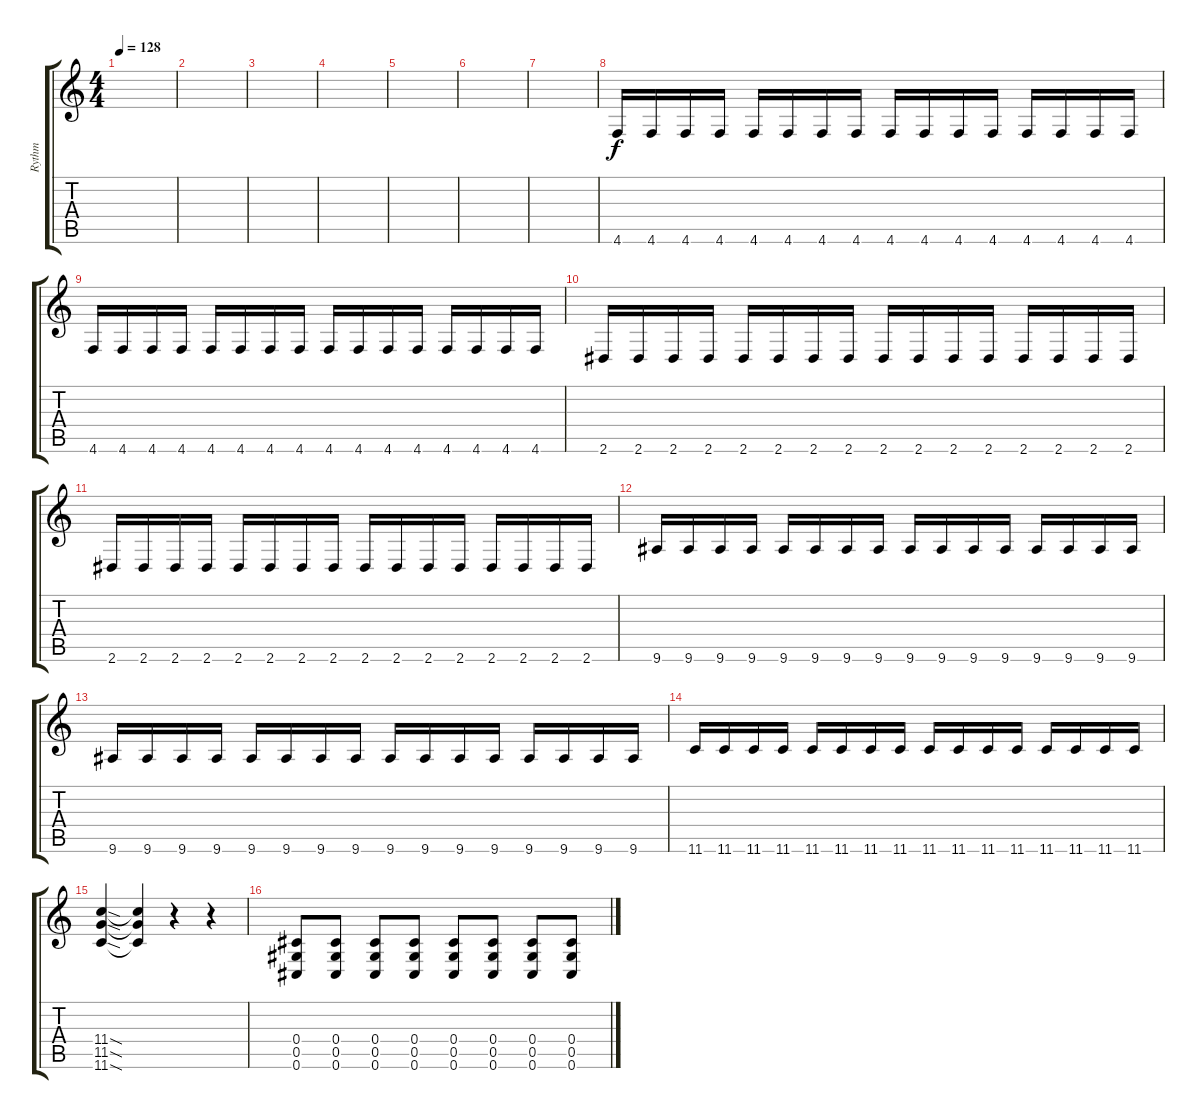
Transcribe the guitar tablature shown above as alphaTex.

\track ("Rythm" "Rythm") {instrument distortionguitar}
\staff {score tabs}
\tuning (Eb4 Bb3 Gb3 Db3 Ab2 Db2) {hide}
\ts (4 4)
\tempo 128
\clef g2
\ks c
|
|
|
|
|
|
|
4.6.16{volume 13} 4.6.16 4.6.16 4.6.16 4.6.16 4.6.16 4.6.16 4.6.16 4.6.16 4.6.16 4.6.16 4.6.16 4.6.16 4.6.16 4.6.16 4.6.16 |
4.6.16 4.6.16 4.6.16 4.6.16 4.6.16 4.6.16 4.6.16 4.6.16 4.6.16 4.6.16 4.6.16 4.6.16 4.6.16 4.6.16 4.6.16 4.6.16 |
2.6.16 2.6.16 2.6.16 2.6.16 2.6.16 2.6.16 2.6.16 2.6.16 2.6.16 2.6.16 2.6.16 2.6.16 2.6.16 2.6.16 2.6.16 2.6.16 |
2.6.16 2.6.16 2.6.16 2.6.16 2.6.16 2.6.16 2.6.16 2.6.16 2.6.16 2.6.16 2.6.16 2.6.16 2.6.16 2.6.16 2.6.16 2.6.16 |
9.6.16 9.6.16 9.6.16 9.6.16 9.6.16 9.6.16 9.6.16 9.6.16 9.6.16 9.6.16 9.6.16 9.6.16 9.6.16 9.6.16 9.6.16 9.6.16 |
9.6.16 9.6.16 9.6.16 9.6.16 9.6.16 9.6.16 9.6.16 9.6.16 9.6.16 9.6.16 9.6.16 9.6.16 9.6.16 9.6.16 9.6.16 9.6.16 |
11.6.16 11.6.16 11.6.16 11.6.16 11.6.16 11.6.16 11.6.16 11.6.16 11.6.16 11.6.16 11.6.16 11.6.16 11.6.16 11.6.16 11.6.16 11.6.16 |
(11.4{sod} 11.5{sod} 11.6{sod}).4 (11.4{t} 11.5{t} 11.6{t}).4 r.4 r.4 |
(0.4 0.5 0.6).8 (0.4 0.5 0.6).8 (0.4 0.5 0.6).8 (0.4 0.5 0.6).8 (0.4 0.5 0.6).8 (0.4 0.5 0.6).8 (0.4 0.5 0.6).8 (0.4 0.5 0.6).8
